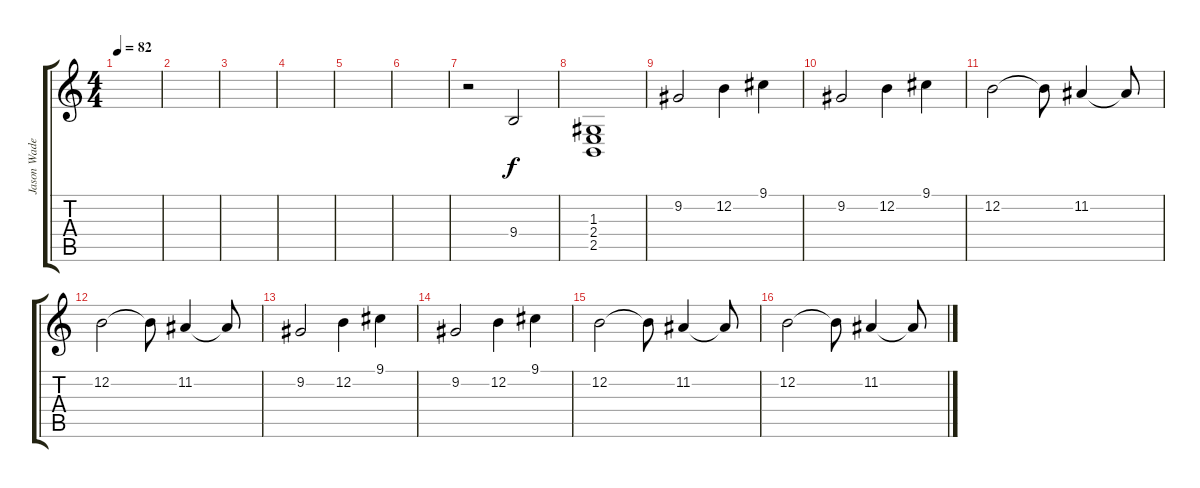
\track ("Jason Wade [Piano 2]" "Jason Wade") {instrument brightacousticpiano}
\staff {score tabs}
\tuning (E4 B3 G3 D3 A2 E2) {hide}
\ts (4 4)
\tempo 82
\clef g2
\ks c
|
|
|
|
|
|
r.2 9.4.2 |
(1.3 2.4 2.5).1 |
9.2.2 12.2.4 9.1.4 |
9.2.2 12.2.4 9.1.4 |
12.2.2 12.2{t}.8 11.2.4 11.2{t}.8 |
12.2.2 12.2{t}.8 11.2.4 11.2{t}.8 |
9.2.2 12.2.4 9.1.4 |
9.2.2 12.2.4 9.1.4 |
12.2.2 12.2{t}.8 11.2.4 11.2{t}.8 |
12.2.2 12.2{t}.8 11.2.4 11.2{t}.8
